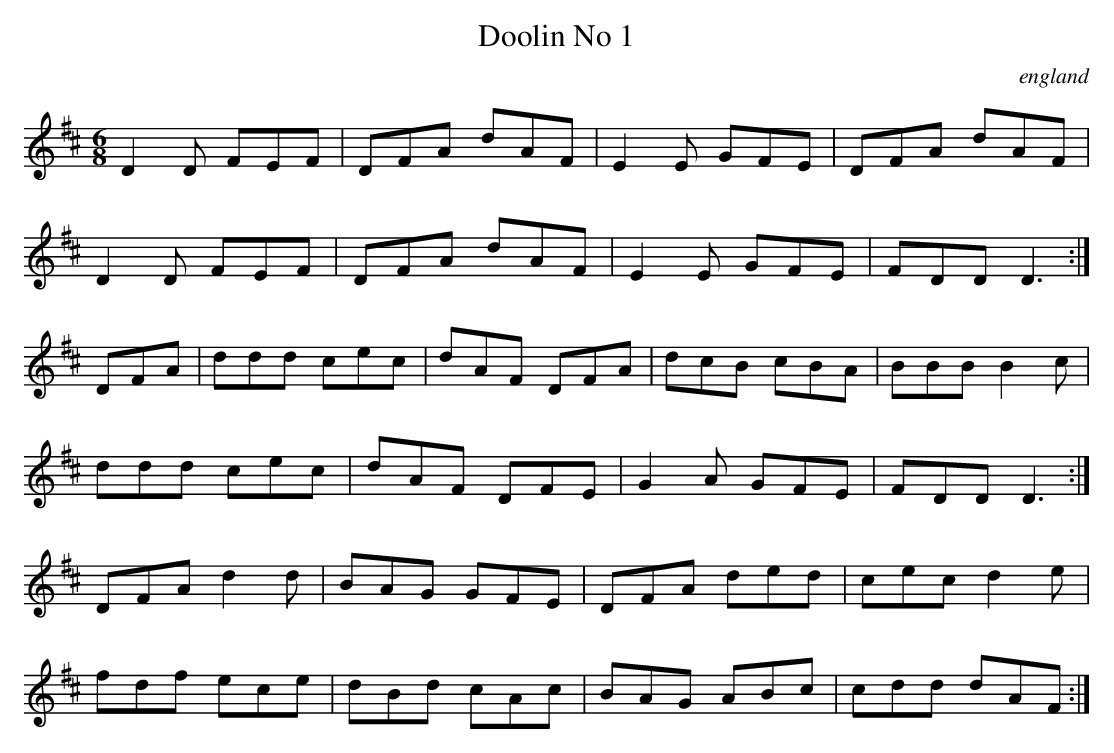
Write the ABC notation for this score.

X:1
T:Doolin No 1
O:england
M:6/8
L:1/8
K:D
D2D FEF|DFA dAF|E2E GFE|DFA dAF|
D2D FEF|DFA dAF|E2E GFE|FDD D3:|
DFA|ddd cec|dAF DFA|dcB cBA|BBB B2c|
ddd cec|dAF DFE|G2A GFE|FDD D3:|
DFA d2d|BAG GFE|DFA ded|cec d2e|
fdf ece|dBd cAc|BAG ABc|cdd dAF:|
